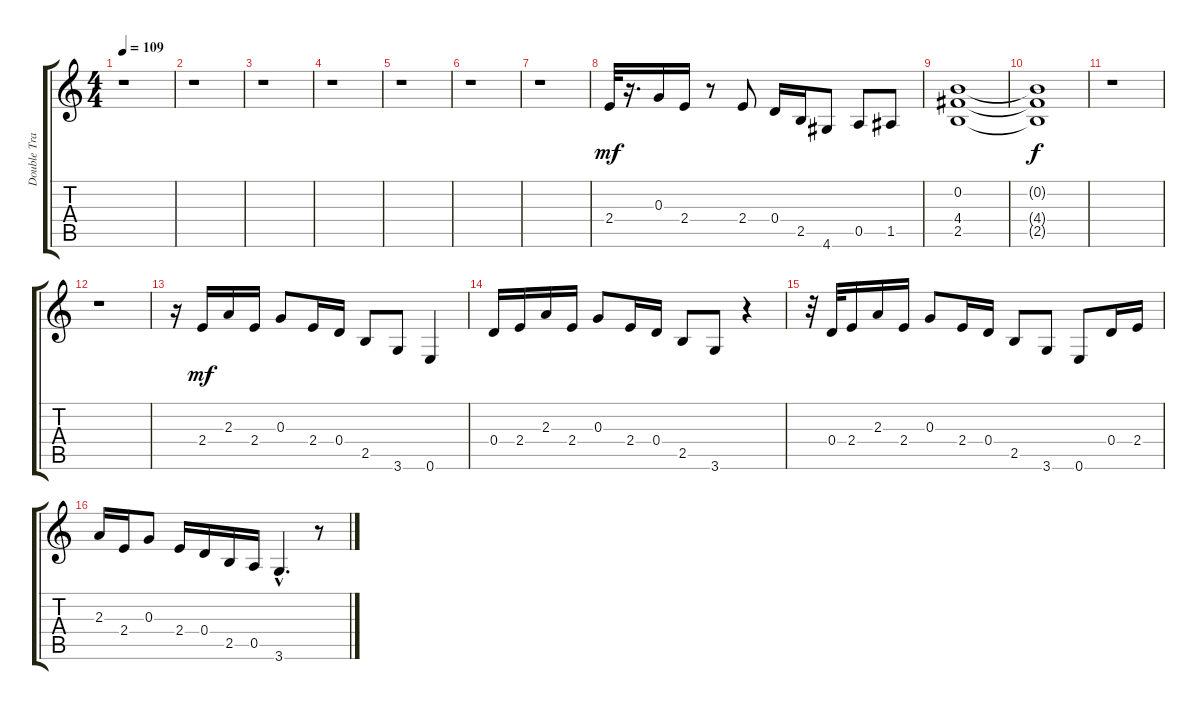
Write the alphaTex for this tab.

\track ("Double Track Guitar 7*" "Double Tra") {instrument overdrivenguitar}
\staff {score tabs}
\tuning (E4 B3 G3 D3 A2 E2) {hide}
\ts (4 4)
\tempo 109
\clef g2
\ks c
r.1{dy f} |
r.1 |
r.1 |
r.1 |
r.1 |
r.1 |
r.1 |
2.4.32{dy mf} r.16{d} 0.3.16 2.4.16 r.8 2.4.8 0.4.16 2.5.16 4.6.8 0.5.8 1.5.8 |
(0.2 4.4 2.5).1 |
(0.2{t} 4.4{t} 2.5{t}).1{dy f} |
r.1 |
r.1 |
r.16 2.4.16{dy mf} 2.3.16 2.4.16 0.3.8 2.4.16 0.4.16 2.5.8 3.6.8 0.6.4 |
0.4.16 2.4.16 2.3.16 2.4.16 0.3.8 2.4.16 0.4.16 2.5.8 3.6.8 r.4 |
r.32 0.4.32 2.4.16 2.3.16 2.4.16 0.3.8 2.4.16 0.4.16 2.5.8 3.6.8 0.6.8 0.4.16 2.4.16 |
2.3.16 2.4.16 0.3.8 2.4.16 0.4.16 2.5.16 0.5.16 3.6{hac}.4{d} r.8
